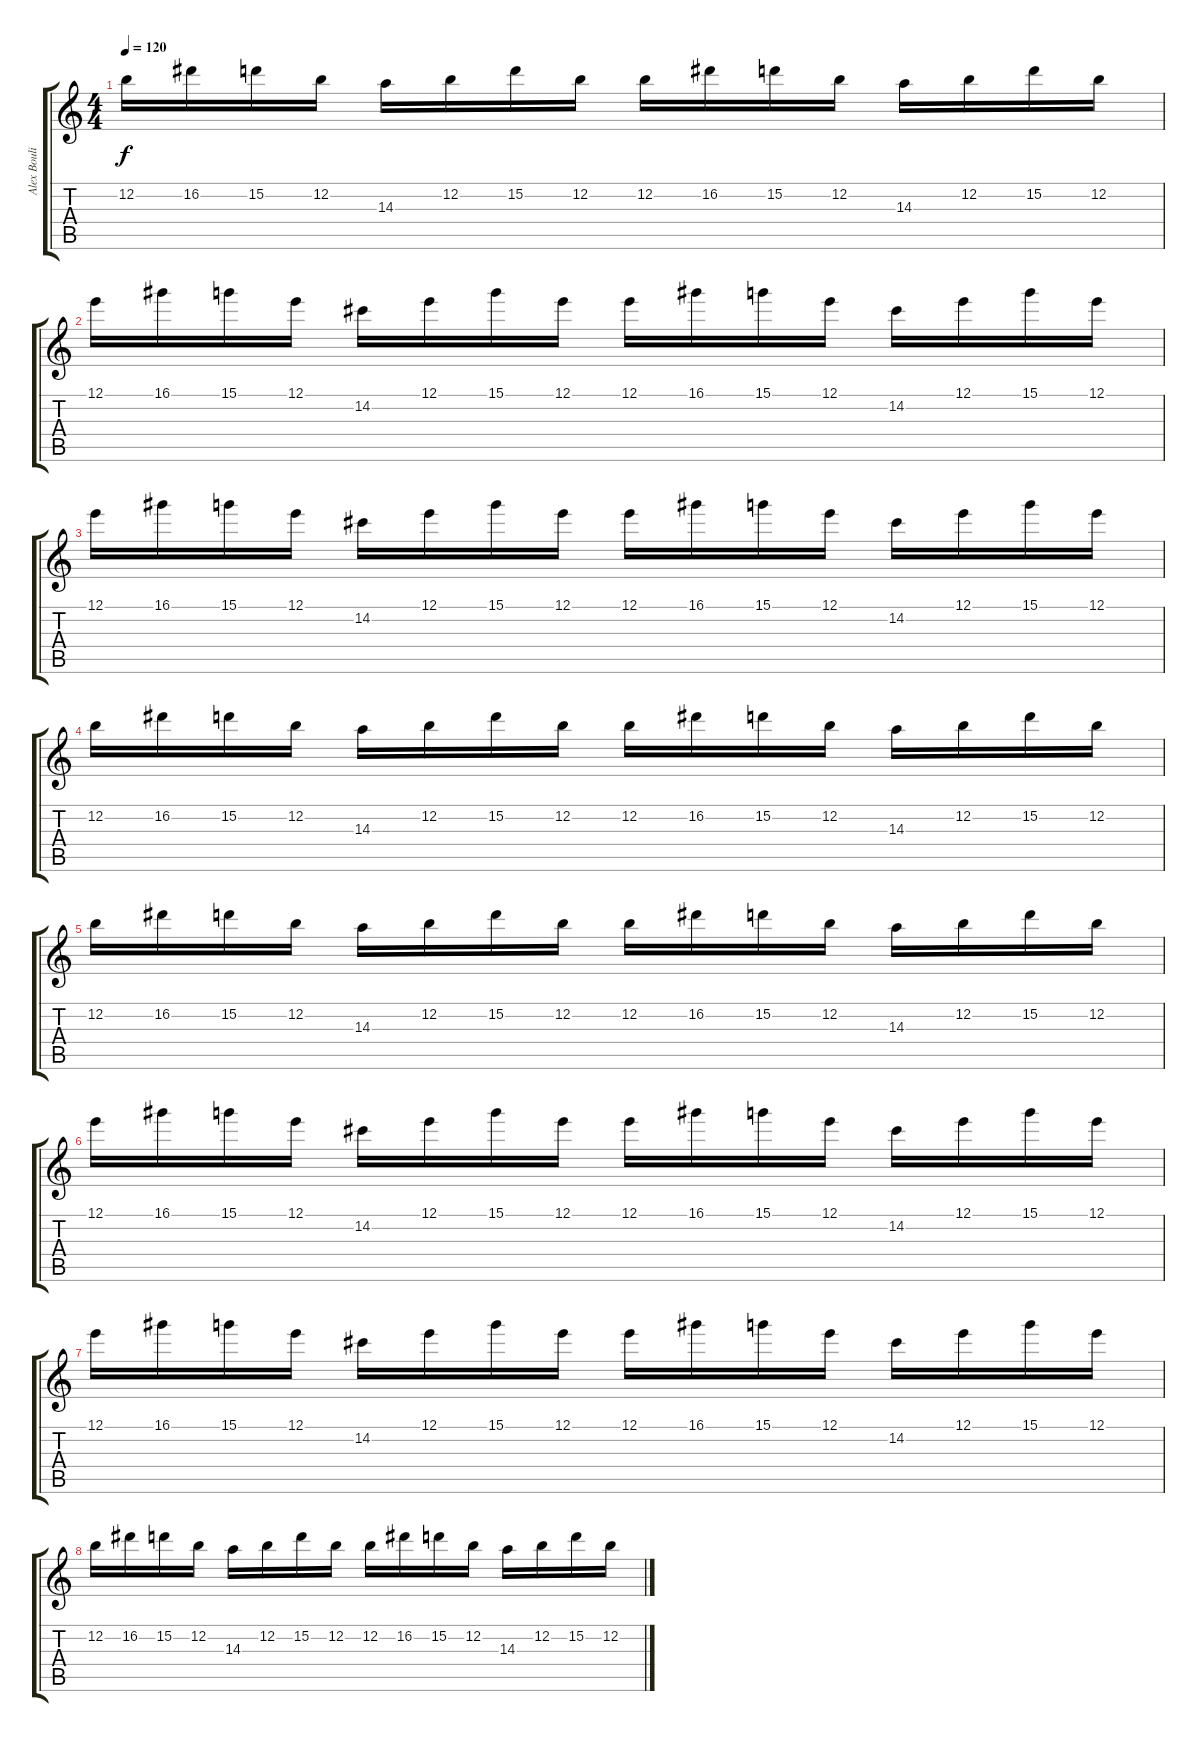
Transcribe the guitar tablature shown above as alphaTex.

\track ("Alex Boulianne" "Alex Bouli") {instrument overdrivenguitar}
\staff {score tabs}
\tuning (E4 B3 G3 D3 A2 E2) {hide}
\ts (4 4)
\tempo 120
\clef g2
\ks c
12.2.16{dy f} 16.2.16 15.2.16 12.2.16 14.3.16 12.2.16 15.2.16 12.2.16 12.2.16 16.2.16 15.2.16 12.2.16 14.3.16 12.2.16 15.2.16 12.2.16 |
12.1.16 16.1.16 15.1.16 12.1.16 14.2.16 12.1.16 15.1.16 12.1.16 12.1.16 16.1.16 15.1.16 12.1.16 14.2.16 12.1.16 15.1.16 12.1.16 |
12.1.16 16.1.16 15.1.16 12.1.16 14.2.16 12.1.16 15.1.16 12.1.16 12.1.16 16.1.16 15.1.16 12.1.16 14.2.16 12.1.16 15.1.16 12.1.16 |
12.2.16 16.2.16 15.2.16 12.2.16 14.3.16 12.2.16 15.2.16 12.2.16 12.2.16 16.2.16 15.2.16 12.2.16 14.3.16 12.2.16 15.2.16 12.2.16 |
12.2.16 16.2.16 15.2.16 12.2.16 14.3.16 12.2.16 15.2.16 12.2.16 12.2.16 16.2.16 15.2.16 12.2.16 14.3.16 12.2.16 15.2.16 12.2.16 |
12.1.16 16.1.16 15.1.16 12.1.16 14.2.16 12.1.16 15.1.16 12.1.16 12.1.16 16.1.16 15.1.16 12.1.16 14.2.16 12.1.16 15.1.16 12.1.16 |
12.1.16 16.1.16 15.1.16 12.1.16 14.2.16 12.1.16 15.1.16 12.1.16 12.1.16 16.1.16 15.1.16 12.1.16 14.2.16 12.1.16 15.1.16 12.1.16 |
12.2.16 16.2.16 15.2.16 12.2.16 14.3.16 12.2.16 15.2.16 12.2.16 12.2.16 16.2.16 15.2.16 12.2.16 14.3.16 12.2.16 15.2.16 12.2.16
